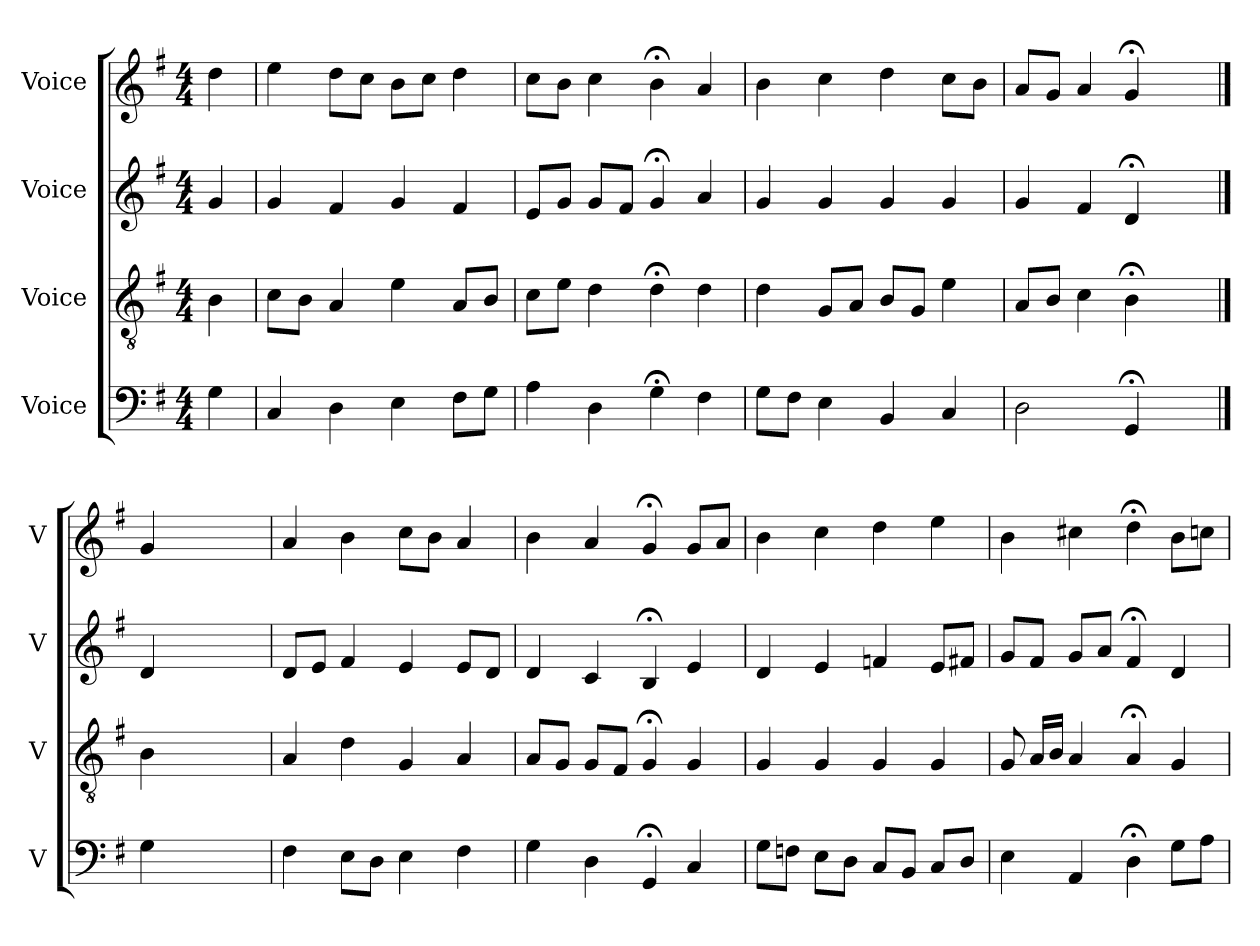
**kern	**kern	**kern	**kern
*part4	*part3	*part2	*part1
*staff4	*staff3	*staff2	*staff1
*I"Voice	*I"Voice	*I"Voice	*I"Voice
*I'V	*I'V	*I'V	*I'V
*clefF4	*clefGv2	*clefG2	*clefG2
*k[f#]	*k[f#]	*k[f#]	*k[f#]
*M4/4	*M4/4	*M4/4	*M4/4
*MM100	*MM100	*MM100	*MM100
=	=	=	=
4G\	4B\	4g/	4dd\
=1	=1	=1	=1
4C/	8c\L	4g/	4ee\
.	8B\J	.	.
4D\	4A/	4f#/	8dd\L
.	.	.	8cc\J
4E\	4e\	4g/	8b\L
.	.	.	8cc\J
8F#\L	8A/L	4f#/	4dd\
8G\J	8B/J	.	.
=2	=2	=2	=2
4A\	8c\L	8e/L	8cc\L
.	8e\J	8g/J	8b\J
4D\	4d\	8g/L	4cc\
.	.	8f#/J	.
4G;\	4d;\	4g;/	4b;\
4F#\	4d\	4a/	4a/
=3	=3	=3	=3
8G\L	4d\	4g/	4b\
8F#\J	.	.	.
4E\	8G/L	4g/	4cc\
.	8A/J	.	.
4BB/	8B/L	4g/	4dd\
.	8G/J	.	.
4C/	4e\	4g/	8cc\L
.	.	.	8b\J
=4	=4	=4	=4
2D\	8A/L	4g/	8a/L
.	8B/J	.	8g/J
.	4c\	4f#/	4a/
4GG;/	4B;\	4d;/	4g;/
4ryy	4ryy	4ryy	4ryy
!!LO:LB:g=z
==	==	==	==
4G\	4B\	4d/	4g/
2.ryy	2.ryy	2.ryy	2.ryy
=5	=5	=5	=5
4F#\	4A/	8d/L	4a/
.	.	8e/J	.
8E\L	4d\	4f#/	4b\
8D\J	.	.	.
4E\	4G/	4e/	8cc\L
.	.	.	8b\J
4F#\	4A/	8e/L	4a/
.	.	8d/J	.
=6	=6	=6	=6
4G\	8A/L	4d/	4b\
.	8G/J	.	.
4D\	8G/L	4c/	4a/
.	8F#/J	.	.
4GG;/	4G;/	4B;/	4g;/
4C/	4G/	4e/	8g/L
.	.	.	8a/J
=7	=7	=7	=7
8G\L	4G/	4d/	4b\
8Fn\J	.	.	.
8E\L	4G/	4e/	4cc\
8D\J	.	.	.
8C/L	4G/	4fn/	4dd\
8BB/J	.	.	.
8C/L	4G/	8e/L	4ee\
8D/J	.	8f#X/J	.
!!LO:LB:g=z
=8	=8	=8	=8
4E\	8G/	8g/L	4b\
.	16A/LL	8f#/J	.
.	16B/JJ	.	.
4AA/	4A/	8g/L	4cc#X\
.	.	8a/J	.
4D;\	4A;/	4f#;/	4dd;\
8G\L	4G/	4d/	8b\L
8A\J	.	.	8ccn\J
=	=	=	=
*-	*-	*-	*-
